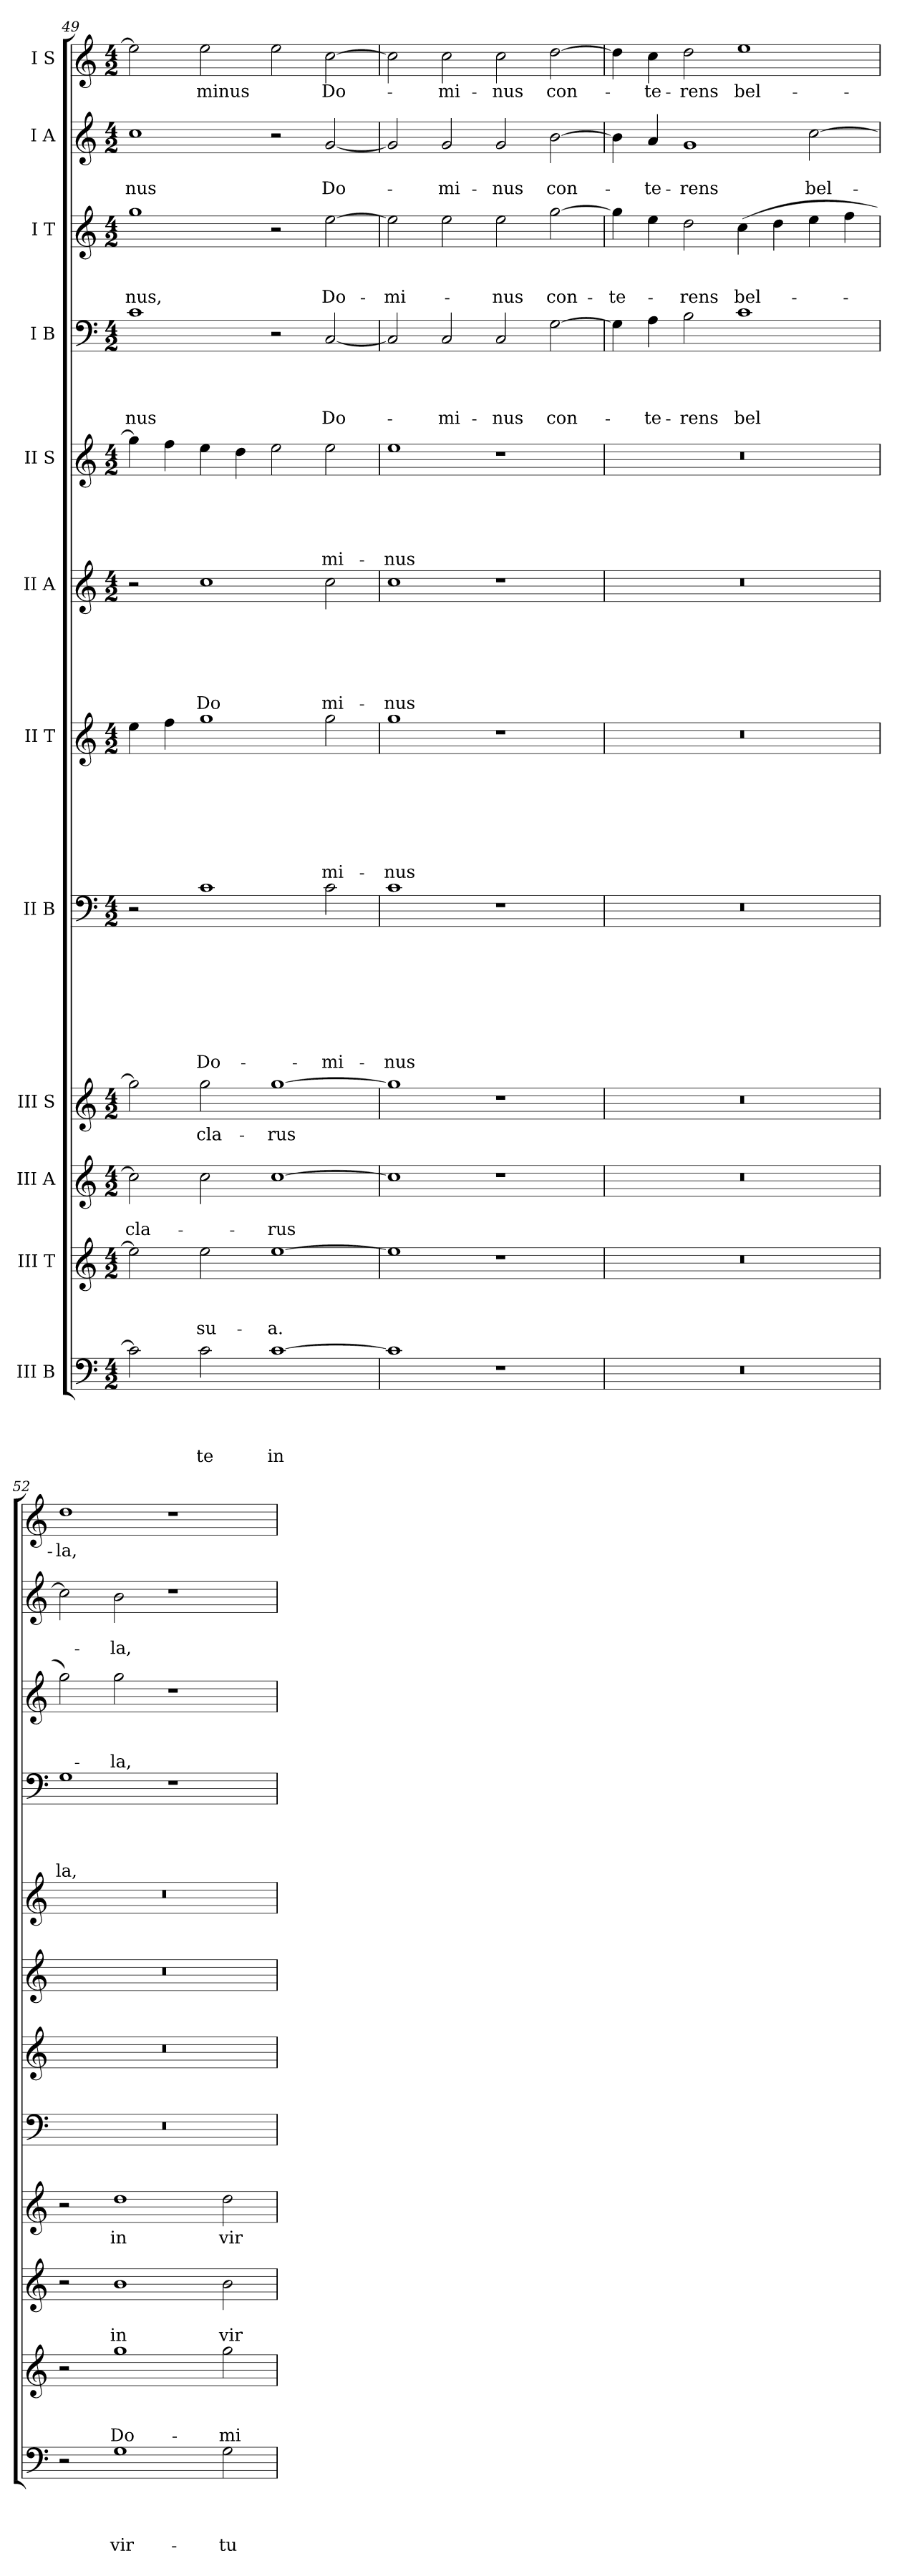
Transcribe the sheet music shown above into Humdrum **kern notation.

**kern	**text	**text	**text	**text	**kern	**text	**text	**text	**kern	**text	**text	**kern	**text	**kern	**text	**text	**text	**text	**text	**text	**text	**text	**kern	**text	**text	**text	**text	**text	**text	**text	**kern	**text	**text	**text	**text	**text	**text	**kern	**text	**text	**text	**text	**text	**kern	**text	**text	**text	**text	**kern	**text	**text	**text	**kern	**text	**text	**kern	**text
*part12	*part12	*part12	*part12	*part12	*part11	*part11	*part11	*part11	*part10	*part10	*part10	*part9	*part9	*part8	*part8	*part8	*part8	*part8	*part8	*part8	*part8	*part8	*part7	*part7	*part7	*part7	*part7	*part7	*part7	*part7	*part6	*part6	*part6	*part6	*part6	*part6	*part6	*part5	*part5	*part5	*part5	*part5	*part5	*part4	*part4	*part4	*part4	*part4	*part3	*part3	*part3	*part3	*part2	*part2	*part2	*part1	*part1
*staff12	*staff12	*staff12	*staff12	*staff12	*staff11	*staff11	*staff11	*staff11	*staff10	*staff10	*staff10	*staff9	*staff9	*staff8	*staff8	*staff8	*staff8	*staff8	*staff8	*staff8	*staff8	*staff8	*staff7	*staff7	*staff7	*staff7	*staff7	*staff7	*staff7	*staff7	*staff6	*staff6	*staff6	*staff6	*staff6	*staff6	*staff6	*staff5	*staff5	*staff5	*staff5	*staff5	*staff5	*staff4	*staff4	*staff4	*staff4	*staff4	*staff3	*staff3	*staff3	*staff3	*staff2	*staff2	*staff2	*staff1	*staff1
*I"III B	*	*	*	*	*I"III T	*	*	*	*I"III A	*	*	*I"III S	*	*I"II B	*	*	*	*	*	*	*	*	*I"II T	*	*	*	*	*	*	*	*I"II A	*	*	*	*	*	*	*I"II S	*	*	*	*	*	*I"I B	*	*	*	*	*I"I T	*	*	*	*I"I A	*	*	*I"I S	*
!!LO:PB:g=z
*clefF4	*	*	*	*	*clefG2	*	*	*	*clefG2	*	*	*clefG2	*	*clefF4	*	*	*	*	*	*	*	*	*clefG2	*	*	*	*	*	*	*	*clefG2	*	*	*	*	*	*	*clefG2	*	*	*	*	*	*clefF4	*	*	*	*	*clefG2	*	*	*	*clefG2	*	*	*clefG2	*
*	*	*	*	*	*ITrd7c12	*	*	*	*	*	*	*	*	*	*	*	*	*	*	*	*	*	*ITrd7c12	*	*	*	*	*	*	*	*	*	*	*	*	*	*	*	*	*	*	*	*	*	*	*	*	*	*ITrd7c12	*	*	*	*	*	*	*	*
*k[]	*	*	*	*	*k[]	*	*	*	*k[]	*	*	*k[]	*	*k[]	*	*	*	*	*	*	*	*	*k[]	*	*	*	*	*	*	*	*k[]	*	*	*	*	*	*	*k[]	*	*	*	*	*	*k[]	*	*	*	*	*k[]	*	*	*	*k[]	*	*	*k[]	*
*C:	*	*	*	*	*C:	*	*	*	*C:	*	*	*C:	*	*C:	*	*	*	*	*	*	*	*	*C:	*	*	*	*	*	*	*	*C:	*	*	*	*	*	*	*C:	*	*	*	*	*	*C:	*	*	*	*	*C:	*	*	*	*C:	*	*	*C:	*
*M4/2	*	*	*	*	*M4/2	*	*	*	*M4/2	*	*	*M4/2	*	*M4/2	*	*	*	*	*	*	*	*	*M4/2	*	*	*	*	*	*	*	*M4/2	*	*	*	*	*	*	*M4/2	*	*	*	*	*	*M4/2	*	*	*	*	*M4/2	*	*	*	*M4/2	*	*	*M4/2	*
=49	=49	=49	=49	=49	=49	=49	=49	=49	=49	=49	=49	=49	=49	=49	=49	=49	=49	=49	=49	=49	=49	=49	=49	=49	=49	=49	=49	=49	=49	=49	=49	=49	=49	=49	=49	=49	=49	=49	=49	=49	=49	=49	=49	=49	=49	=49	=49	=49	=49	=49	=49	=49	=49	=49	=49	=49	=49
!	!	!	!	!	!	!	!	!	!	!	!LO:LY:b	!	!	!	!	!	!	!	!	!	!	!	!	!	!	!	!	!	!	!	!	!	!	!	!	!	!	!	!	!	!	!	!	!	!	!	!	!LO:LY:b	!	!	!	!LO:LY:b	!	!	!LO:LY:b	!	!
2c\]	.	.	.	.	2e\]	.	.	.	2cc\]	.	-cla-	2gg\]	.	2r	.	.	.	.	.	.	.	.	4e\	.	.	.	.	.	.	.	2r	.	.	.	.	.	.	4gg\]	.	.	.	.	.	1c	.	.	.	-nus	1g	.	.	-nus,	1cc	.	-nus	2ee\]	.
.	.	.	.	.	.	.	.	.	.	.	.	.	.	.	.	.	.	.	.	.	.	.	4f\	.	.	.	.	.	.	.	.	.	.	.	.	.	.	4ff\	.	.	.	.	.	.	.	.	.	.	.	.	.	.	.	.	.	.	.
!	!	!	!	!LO:LY:b	!	!	!	!LO:LY:b	!	!	!	!	!LO:LY:b	!	!	!	!	!	!	!	!	!LO:LY:b	!	!	!	!	!	!	!	!	!	!	!	!	!	!	!LO:LY:b	!	!	!	!	!	!	!	!	!	!	!	!	!	!	!	!	!	!	!	!LO:LY:b
2c\	.	.	.	-te	2e\	.	.	su-	2cc\	.	.	2gg\	-cla-	1c	.	.	.	.	.	.	.	Do-	1g	.	.	.	.	.	.	.	1cc	.	.	.	.	.	Do	4ee\	.	.	.	.	.	.	.	.	.	.	.	.	.	.	.	.	.	2ee\	-minus
.	.	.	.	.	.	.	.	.	.	.	.	.	.	.	.	.	.	.	.	.	.	.	.	.	.	.	.	.	.	.	.	.	.	.	.	.	.	4dd\	.	.	.	.	.	.	.	.	.	.	.	.	.	.	.	.	.	.	.
!	!	!	!	!LO:LY:b	!	!	!	!LO:LY:b	!	!	!LO:LY:b	!	!LO:LY:b	!	!	!	!	!	!	!	!	!	!	!	!	!	!	!	!	!	!	!	!	!	!	!	!	!	!	!	!	!	!	!	!	!	!	!	!	!	!	!	!	!	!	!	!
[>1c	.	.	.	in	[<1e	.	.	-a.	[>1cc	.	-rus	[>1gg	-rus	.	.	.	.	.	.	.	.	.	.	.	.	.	.	.	.	.	.	.	.	.	.	.	.	2ee\	.	.	.	.	.	2r	.	.	.	.	2r	.	.	.	2r	.	.	2ee\	.
!	!	!	!	!	!	!	!	!	!	!	!	!	!	!	!	!	!	!	!	!	!	!LO:LY:b	!	!	!	!	!	!	!	!LO:LY:b	!	!	!	!	!	!	!LO:LY:b	!	!	!	!	!	!LO:LY:b	!	!	!	!	!LO:LY:b	!	!	!	!LO:LY:b	!	!	!LO:LY:b	!	!LO:LY:b
.	.	.	.	.	.	.	.	.	.	.	.	.	.	2c\	.	.	.	.	.	.	.	-mi-	2g\	.	.	.	.	.	.	-mi-	2cc\	.	.	.	.	.	mi-	2ee\	.	.	.	.	mi-	[<2C/	.	.	.	Do-	[>2e\	.	.	Do-	[>2g/	.	Do-	[>2cc\	Do-
=50	=50	=50	=50	=50	=50	=50	=50	=50	=50	=50	=50	=50	=50	=50	=50	=50	=50	=50	=50	=50	=50	=50	=50	=50	=50	=50	=50	=50	=50	=50	=50	=50	=50	=50	=50	=50	=50	=50	=50	=50	=50	=50	=50	=50	=50	=50	=50	=50	=50	=50	=50	=50	=50	=50	=50	=50	=50
!	!	!	!	!	!	!	!	!	!	!	!	!	!	!	!	!	!	!	!	!	!	!LO:LY:b	!	!	!	!	!	!	!	!LO:LY:b	!	!	!	!	!	!	!LO:LY:b	!	!	!	!	!	!LO:LY:b	!	!	!	!	!	!	!	!	!LO:LY:b	!	!	!	!	!
1c]	.	.	.	.	1e]	.	.	.	1cc]	.	.	1gg]	.	1c	.	.	.	.	.	.	.	-nus	1g	.	.	.	.	.	.	-nus	1cc	.	.	.	.	.	-nus	1ee	.	.	.	.	-nus	2C/]	.	.	.	.	2e\]	.	.	-mi-	2g/]	.	.	2cc\]	.
!	!	!	!	!	!	!	!	!	!	!	!	!	!	!	!	!	!	!	!	!	!	!	!	!	!	!	!	!	!	!	!	!	!	!	!	!	!	!	!	!	!	!	!	!	!	!	!	!LO:LY:b	!	!	!	!	!	!	!LO:LY:b	!	!LO:LY:b
.	.	.	.	.	.	.	.	.	.	.	.	.	.	.	.	.	.	.	.	.	.	.	.	.	.	.	.	.	.	.	.	.	.	.	.	.	.	.	.	.	.	.	.	2C/	.	.	.	-mi-	2e\	.	.	.	2g/	.	-mi-	2cc\	-mi-
!	!	!	!	!	!	!	!	!	!	!	!	!	!	!	!	!	!	!	!	!	!	!	!	!	!	!	!	!	!	!	!	!	!	!	!	!	!	!	!	!	!	!	!	!	!	!	!	!LO:LY:b	!	!	!	!LO:LY:b	!	!	!LO:LY:b	!	!LO:LY:b
1rF	.	.	.	.	1rdd	.	.	.	1rdd	.	.	1rdd	.	1rF	.	.	.	.	.	.	.	.	1rdd	.	.	.	.	.	.	.	1rdd	.	.	.	.	.	.	1rdd	.	.	.	.	.	2C/	.	.	.	-nus	2e\	.	.	-nus	2g/	.	-nus	2cc\	-nus
!	!	!	!	!	!	!	!	!	!	!	!	!	!	!	!	!	!	!	!	!	!	!	!	!	!	!	!	!	!	!	!	!	!	!	!	!	!	!	!	!	!	!	!	!	!	!	!	!LO:LY:b	!	!	!	!LO:LY:b	!	!	!LO:LY:b	!	!LO:LY:b
.	.	.	.	.	.	.	.	.	.	.	.	.	.	.	.	.	.	.	.	.	.	.	.	.	.	.	.	.	.	.	.	.	.	.	.	.	.	.	.	.	.	.	.	[<2G\	.	.	.	con-	[>2g\	.	.	con-	[>2b\	.	con-	[>2dd\	con-
=51	=51	=51	=51	=51	=51	=51	=51	=51	=51	=51	=51	=51	=51	=51	=51	=51	=51	=51	=51	=51	=51	=51	=51	=51	=51	=51	=51	=51	=51	=51	=51	=51	=51	=51	=51	=51	=51	=51	=51	=51	=51	=51	=51	=51	=51	=51	=51	=51	=51	=51	=51	=51	=51	=51	=51	=51	=51
!LO:N:vis=1	!	!	!	!	!LO:N:vis=1	!	!	!	!LO:N:vis=1	!	!	!LO:N:vis=1	!	!LO:N:vis=1	!	!	!	!	!	!	!	!	!LO:N:vis=1	!	!	!	!	!	!	!	!LO:N:vis=1	!	!	!	!	!	!	!LO:N:vis=1	!	!	!	!	!	!	!	!	!	!	!	!	!	!LO:LY:b	!	!	!	!	!
0r	.	.	.	.	0r	.	.	.	0r	.	.	0r	.	0r	.	.	.	.	.	.	.	.	0r	.	.	.	.	.	.	.	0r	.	.	.	.	.	.	0r	.	.	.	.	.	4G\]	.	.	.	.	4g\]	.	.	-te-	4b\]	.	.	4dd\]	.
!	!	!	!	!	!	!	!	!	!	!	!	!	!	!	!	!	!	!	!	!	!	!	!	!	!	!	!	!	!	!	!	!	!	!	!	!	!	!	!	!	!	!	!	!	!	!	!	!LO:LY:b	!	!	!	!	!	!	!LO:LY:b	!	!LO:LY:b
.	.	.	.	.	.	.	.	.	.	.	.	.	.	.	.	.	.	.	.	.	.	.	.	.	.	.	.	.	.	.	.	.	.	.	.	.	.	.	.	.	.	.	.	4A\	.	.	.	-te-	4e\	.	.	.	4a/	.	-te-	4cc\	-te-
!	!	!	!	!	!	!	!	!	!	!	!	!	!	!	!	!	!	!	!	!	!	!	!	!	!	!	!	!	!	!	!	!	!	!	!	!	!	!	!	!	!	!	!	!	!	!	!	!LO:LY:b	!	!	!	!LO:LY:b	!	!	!LO:LY:b	!	!LO:LY:b
.	.	.	.	.	.	.	.	.	.	.	.	.	.	.	.	.	.	.	.	.	.	.	.	.	.	.	.	.	.	.	.	.	.	.	.	.	.	.	.	.	.	.	.	2B\	.	.	.	-rens	2d\	.	.	-rens	1g	.	-rens	2dd\	-rens
!	!	!	!	!	!	!	!	!	!	!	!	!	!	!	!	!	!	!	!	!	!	!	!	!	!	!	!	!	!	!	!	!	!	!	!	!	!	!	!	!	!	!	!	!	!	!	!	!LO:LY:b	!	!	!	!LO:LY:b	!	!	!	!	!LO:LY:b
.	.	.	.	.	.	.	.	.	.	.	.	.	.	.	.	.	.	.	.	.	.	.	.	.	.	.	.	.	.	.	.	.	.	.	.	.	.	.	.	.	.	.	.	1c	.	.	.	bel	(>4c\	.	.	bel-	.	.	.	1ee	bel-
.	.	.	.	.	.	.	.	.	.	.	.	.	.	.	.	.	.	.	.	.	.	.	.	.	.	.	.	.	.	.	.	.	.	.	.	.	.	.	.	.	.	.	.	.	.	.	.	.	4d\	.	.	.	.	.	.	.	.
!	!	!	!	!	!	!	!	!	!	!	!	!	!	!	!	!	!	!	!	!	!	!	!	!	!	!	!	!	!	!	!	!	!	!	!	!	!	!	!	!	!	!	!	!	!	!	!	!	!	!	!	!	!	!	!LO:LY:b	!	!
.	.	.	.	.	.	.	.	.	.	.	.	.	.	.	.	.	.	.	.	.	.	.	.	.	.	.	.	.	.	.	.	.	.	.	.	.	.	.	.	.	.	.	.	.	.	.	.	.	4e\	.	.	.	[>2cc\	.	bel-	.	.
.	.	.	.	.	.	.	.	.	.	.	.	.	.	.	.	.	.	.	.	.	.	.	.	.	.	.	.	.	.	.	.	.	.	.	.	.	.	.	.	.	.	.	.	.	.	.	.	.	4f\	.	.	.	.	.	.	.	.
=52	=52	=52	=52	=52	=52	=52	=52	=52	=52	=52	=52	=52	=52	=52	=52	=52	=52	=52	=52	=52	=52	=52	=52	=52	=52	=52	=52	=52	=52	=52	=52	=52	=52	=52	=52	=52	=52	=52	=52	=52	=52	=52	=52	=52	=52	=52	=52	=52	=52	=52	=52	=52	=52	=52	=52	=52	=52
!	!	!	!	!	!	!	!	!	!	!	!	!	!	!LO:N:vis=1	!	!	!	!	!	!	!	!	!LO:N:vis=1	!	!	!	!	!	!	!	!LO:N:vis=1	!	!	!	!	!	!	!LO:N:vis=1	!	!	!	!	!	!	!	!	!	!LO:LY:b	!	!	!	!	!	!	!	!	!LO:LY:b
2r	.	.	.	.	2r	.	.	.	2r	.	.	2r	.	0r	.	.	.	.	.	.	.	.	0r	.	.	.	.	.	.	.	0r	.	.	.	.	.	.	0r	.	.	.	.	.	1G	.	.	.	la,	2g\)	.	.	.	2cc\]	.	.	1dd	-la,
!	!	!	!	!LO:LY:b	!	!	!	!LO:LY:b	!	!	!LO:LY:b	!	!LO:LY:b	!	!	!	!	!	!	!	!	!	!	!	!	!	!	!	!	!	!	!	!	!	!	!	!	!	!	!	!	!	!	!	!	!	!	!	!	!	!	!LO:LY:b	!	!	!LO:LY:b	!	!
1G	.	.	.	vir-	1g	.	.	Do-	1b	.	in	1dd	in	.	.	.	.	.	.	.	.	.	.	.	.	.	.	.	.	.	.	.	.	.	.	.	.	.	.	.	.	.	.	.	.	.	.	.	2g\	.	.	-la,	2b\	.	-la,	.	.
.	.	.	.	.	.	.	.	.	.	.	.	.	.	.	.	.	.	.	.	.	.	.	.	.	.	.	.	.	.	.	.	.	.	.	.	.	.	.	.	.	.	.	.	1r	.	.	.	.	1r	.	.	.	1r	.	.	1r	.
!	!	!	!	!LO:LY:b	!	!	!	!LO:LY:b	!	!	!LO:LY:b	!	!LO:LY:b	!	!	!	!	!	!	!	!	!	!	!	!	!	!	!	!	!	!	!	!	!	!	!	!	!	!	!	!	!	!	!	!	!	!	!	!	!	!	!	!	!	!	!	!
2G\	.	.	.	-tu-	2g\	.	.	-mi-	2b\	.	vir-	2dd\	vir-	.	.	.	.	.	.	.	.	.	.	.	.	.	.	.	.	.	.	.	.	.	.	.	.	.	.	.	.	.	.	.	.	.	.	.	.	.	.	.	.	.	.	.	.
=	=	=	=	=	=	=	=	=	=	=	=	=	=	=	=	=	=	=	=	=	=	=	=	=	=	=	=	=	=	=	=	=	=	=	=	=	=	=	=	=	=	=	=	=	=	=	=	=	=	=	=	=	=	=	=	=	=
*-	*-	*-	*-	*-	*-	*-	*-	*-	*-	*-	*-	*-	*-	*-	*-	*-	*-	*-	*-	*-	*-	*-	*-	*-	*-	*-	*-	*-	*-	*-	*-	*-	*-	*-	*-	*-	*-	*-	*-	*-	*-	*-	*-	*-	*-	*-	*-	*-	*-	*-	*-	*-	*-	*-	*-	*-	*-
